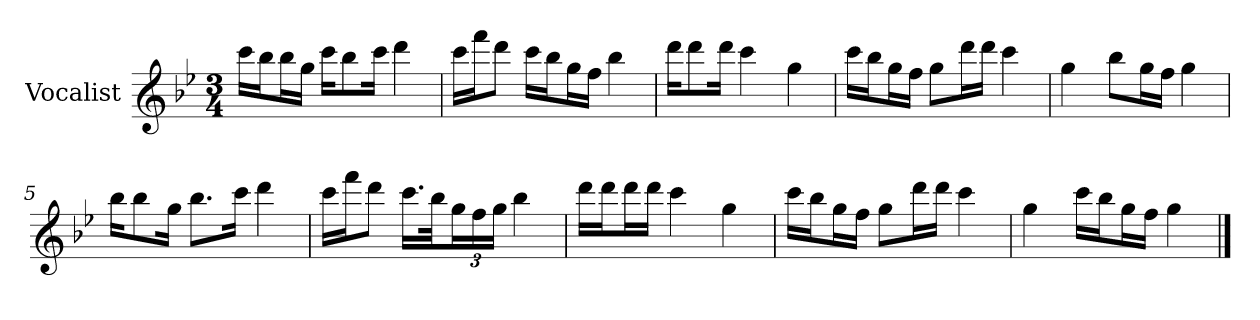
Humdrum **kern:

**kern
*part1
*staff1
*I"Vocalist
*k[b-e-]
*B-:
*M3/4
=
16cccLL
16bb-J
16bb-L
16ggJJ
16cccKL
8bb-
16cccJk
4ddd
=1
16cccLL
16fffJ
8dddJ
16cccLL
16bb-J
16ggL
16ffJJ
4bb-
=2
16dddKL
8ddd
16dddJk
4ccc
4gg
=3
16cccLL
16bb-J
16ggL
16ffJJ
8ggL
16dddL
16dddJJ
4ccc
=4
4gg
8bb-L
16ggL
16ffJJ
4gg
=5
16bb-KL
8bb-
16ggJk
8.bb-L
16cccJk
4ddd
=6
16cccLL
16fffJ
8dddJ
16.cccLL
32bb-Jk
24ggL
24ff
24ggJJ
4bb-
=7
16dddLL
16dddJ
16dddL
16dddJJ
4ccc
4gg
=8
16cccLL
16bb-J
16ggL
16ffJJ
8ggL
16dddL
16dddJJ
4ccc
=9
4gg
16cccLL
16bb-J
16ggL
16ffJJ
4gg
==
*-
